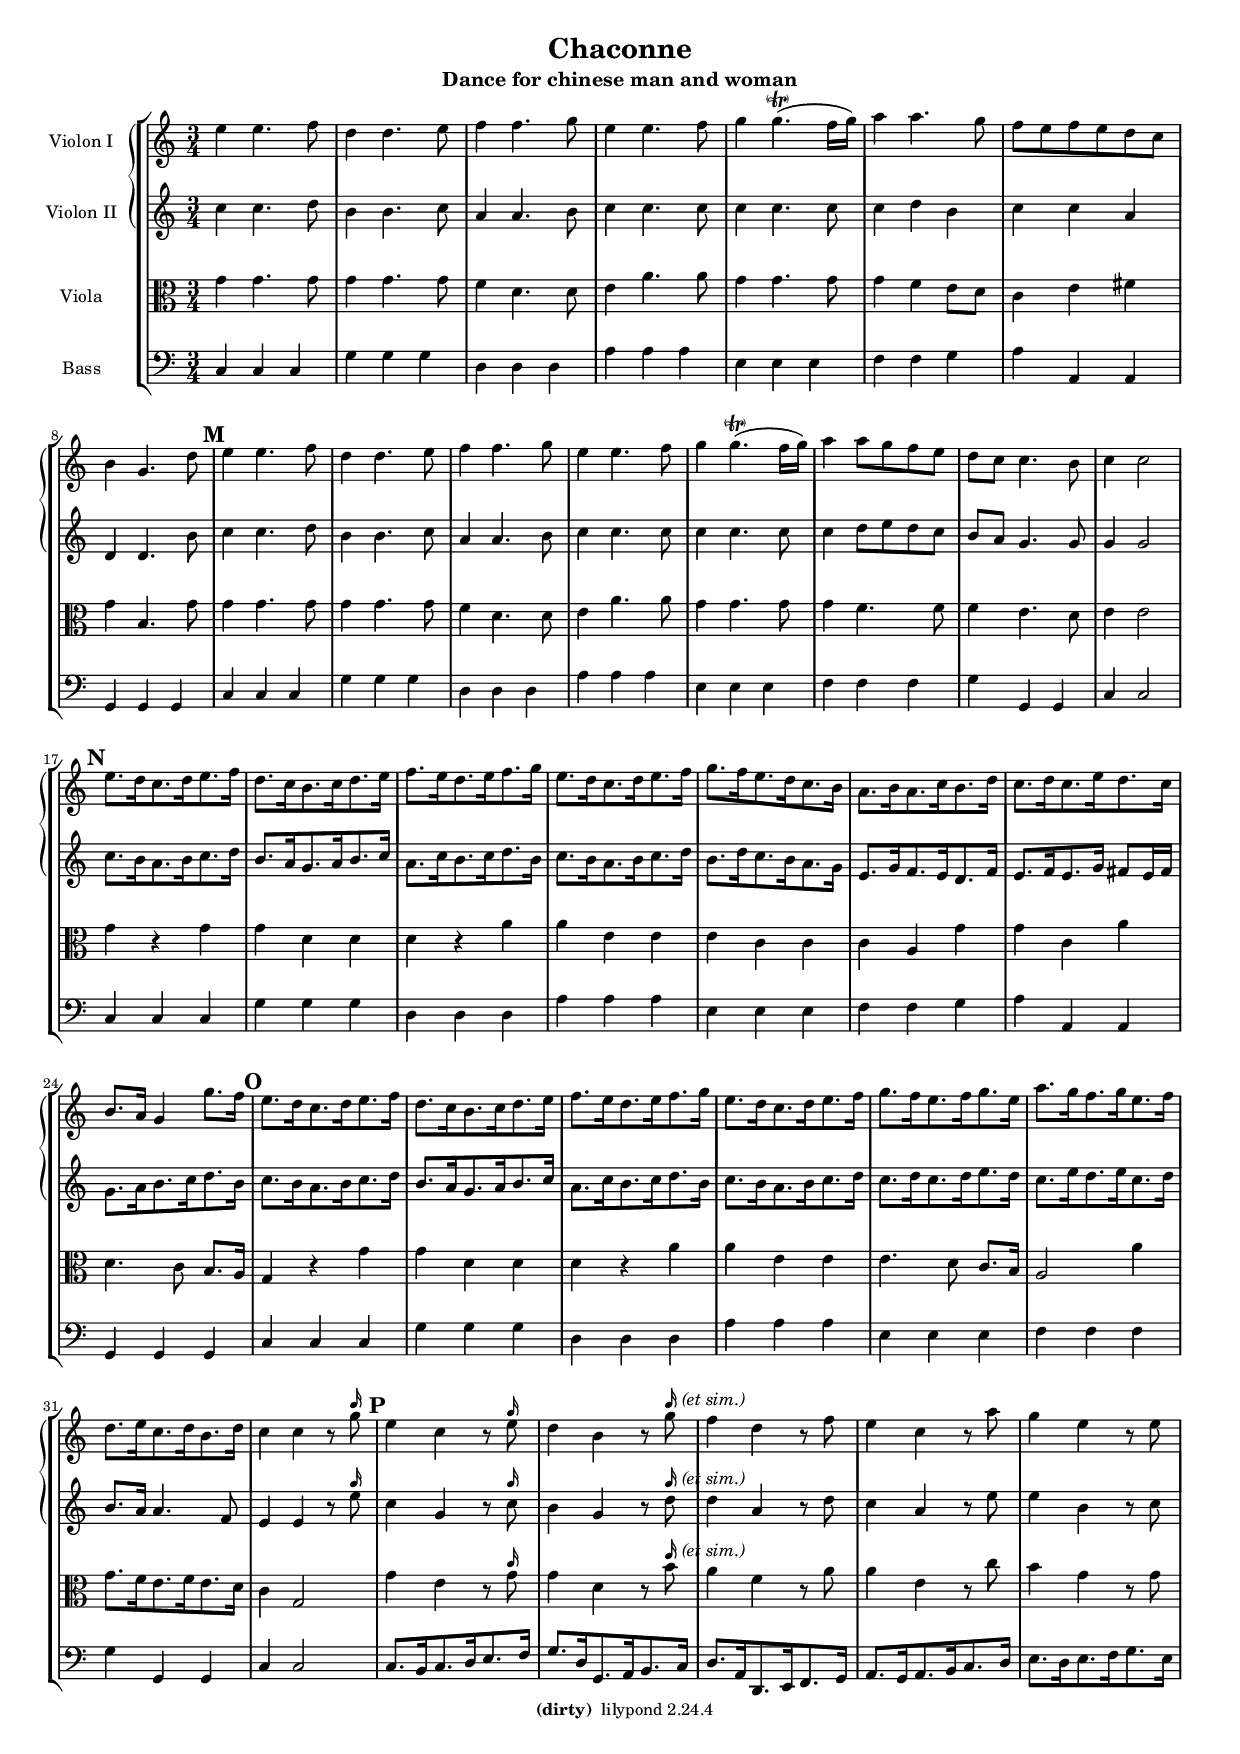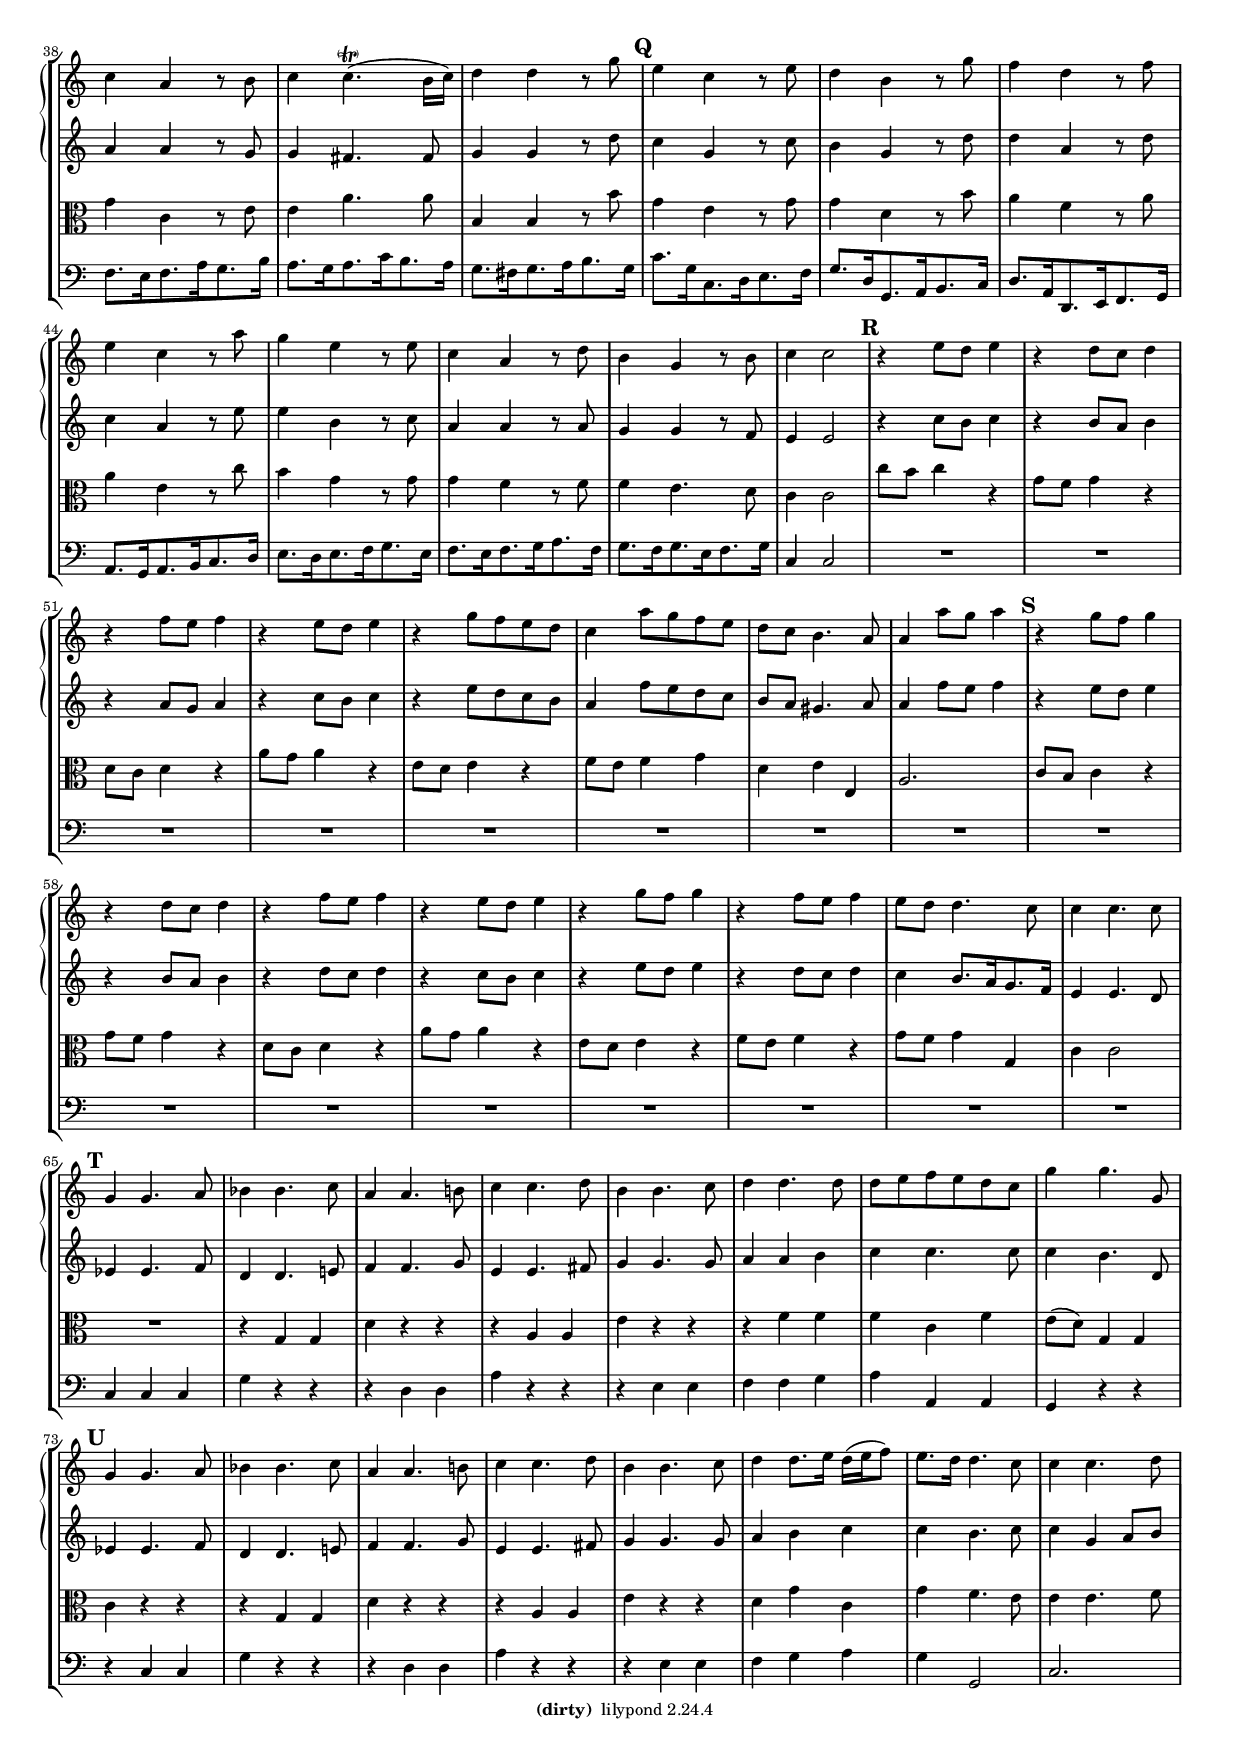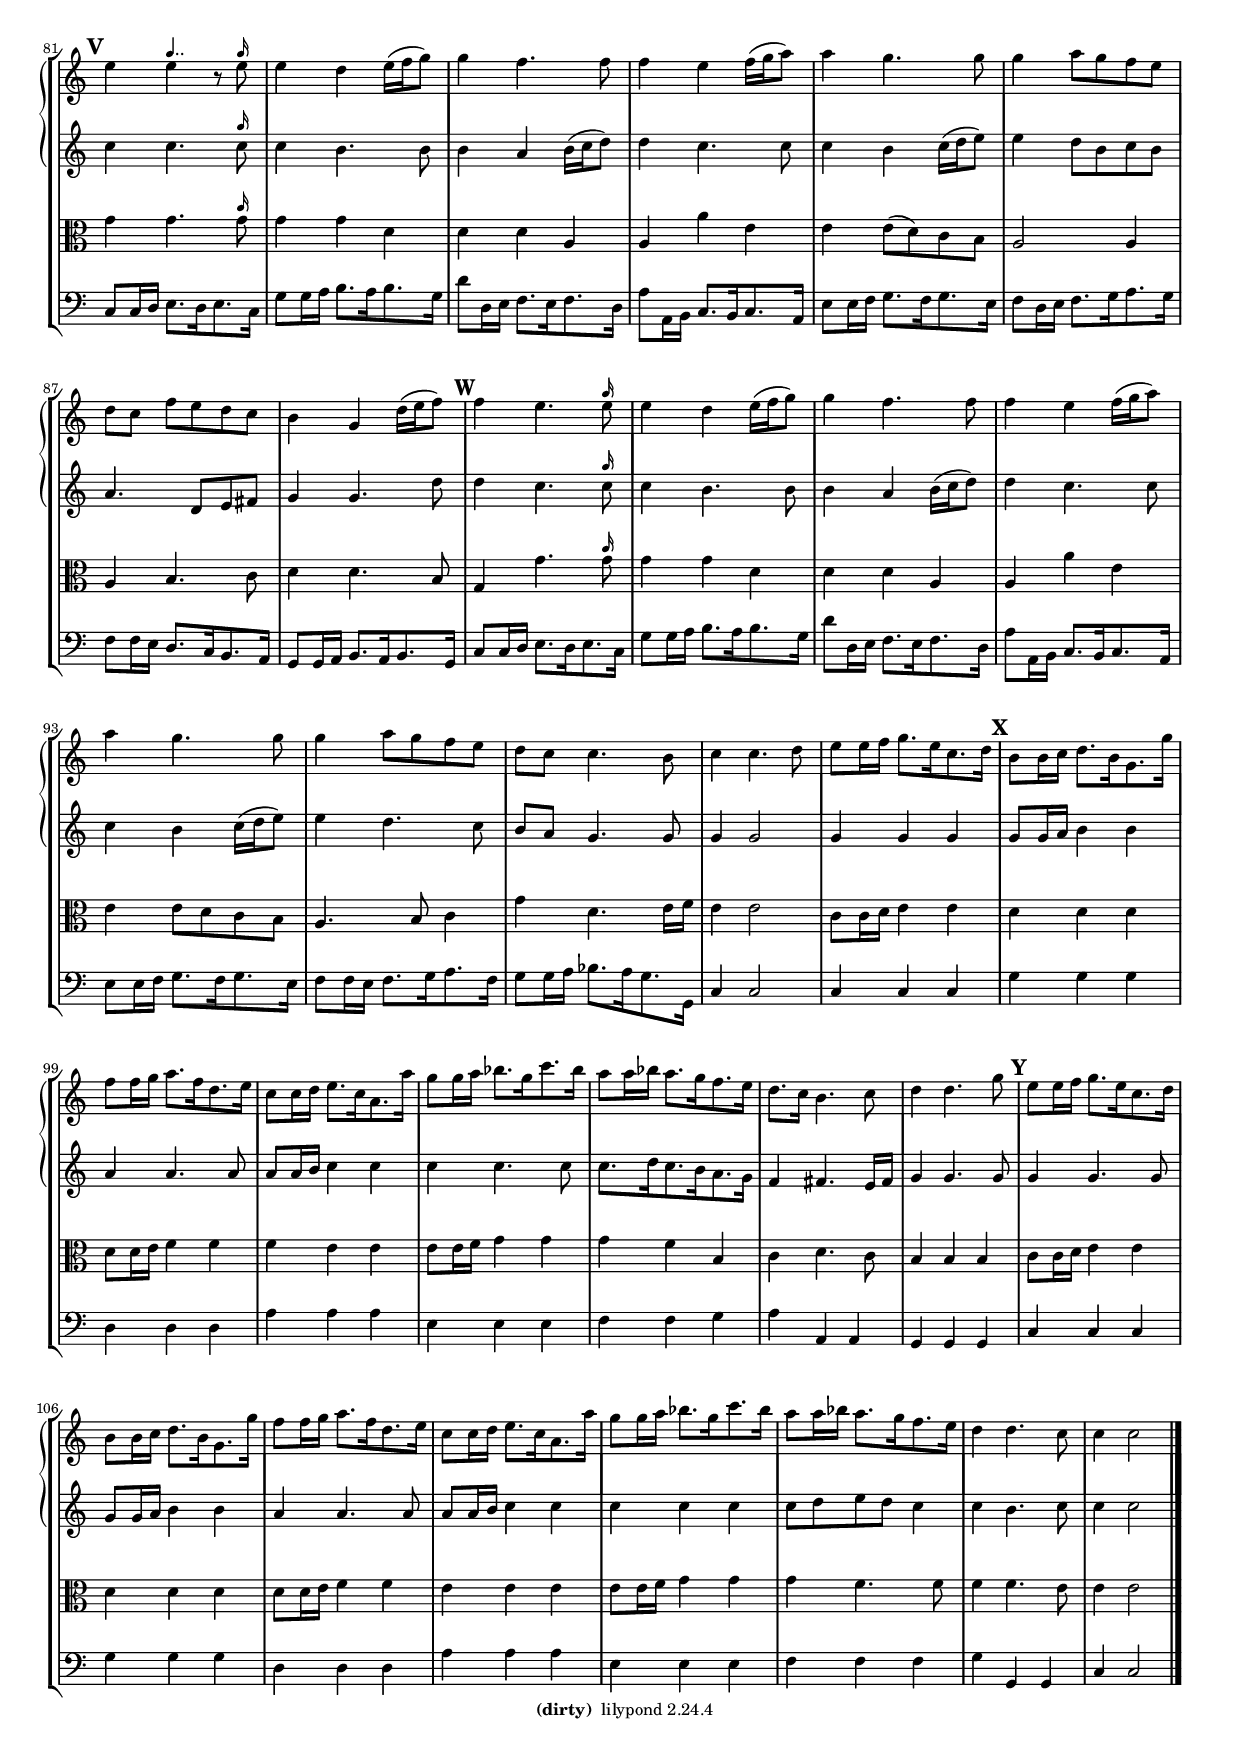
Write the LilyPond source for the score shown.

\version "2.18.2"

\include "../../tagline.ily"

breaks = {}

#(set-global-staff-size 15.3)

\paper {
  #(set-paper-size "a4")
  print-page-number = ##f
  between-system-padding = #0.1
  between-system-space = #0.1
  ragged-last-bottom = ##f
  ragged-bottom = ##f
  oddFooterMarkup = \gitTagline
  evenFooterMarkup = \gitTagline
}

\version "2.18.2"

\header {
  title = "Chaconne"
  subtitle = "Dance for chinese man and woman"
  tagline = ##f
}

global = {
  \key c \major
  \time 3/4
}

violinI = \relative c'' {
  \global
  e4 e4. f8
  d4 d4. e8
  f4 f4. g8
  e4 e4. f8
  g4 g4.-\parenthesize\trill( f16 g)
  a4 a4. g8
  f e f e d c
  
  b4 g4. d'8
  e4 e4. f8
  d4 d4. e8
  f4 f4. g8
  e4 e4. f8
  g4 g4.-\parenthesize\trill( f16 g)
  a4 a8 g f e
  d c c4. b8
  
  c4 c2
  e8.[ d16 c8. d16 e8. f16]
  d8.[ c16 b8. c16 d8. e16]
  f8.[ e16 d8. e16 f8. g16]
  e8.[ d16 c8. d16 e8. f16]
  g8.[ f16 e8. d16 c8. b16]
  
  
  a8.[ b16 a8. c16 b8. d16]
  c8.[ d16 c8. e16 d8. c16]
  b8. a16 g4 g'8. f16
  e8.[ d16 c8. d16 e8. f16]
  d8.[ c16 b8. c16 d8. e16]
  f8.[ e16 d8. e16 f8. g16]
  
  e8.[ d16 c8. d16 e8. f16]
  g8.[ f16 e8. f16 g8. e16]
  a8.[ g16 f8. g16 e8. f16]
  d8.[ e16 c8. d16 b8. d16]
  c4 c r8 g'^\markup { \fontsize #-3 \note #"16" #1 }
  e4 c r8 e8^\markup { \fontsize #-3 \note #"16" #1 }
  
  d4 b r8 g'^\markup { \fontsize #-3 \note #"16" #1 \italic "(et sim.)" }
  f4 d r8 f
  e4 c r8 a'
  g4 e r8 e
  c4 a r8 b
  c4 c4.-\parenthesize \trill( b16 c)
  
  
  d4 d r8 g
  e4 c r8 e
  d4 b r8 g'
  f4 d r8 f
  e4 c r8 a'
  g4 e r8 e
  
  c4 a r8 d
  b4 g r8 b
  c4 c2
  r4 e8 d e4
  r d8 c d4
  r f8 e f4
  r e8 d e4
  
  r g8 f e d
  c4 a'8 g f e 
  d c b4. a8
  a4 a'8 g a4
  r g8 f g4
  r d8 c d4
  r f8 e f4
  
  
  r e8 d e4
  r g8 f g4
  r f8 e f4
  e8 d d4. c8
  c4 c4. c8
  g4 g4. a8
  bes4 bes4. c8
  
  a4 a4. b!8
  c4 c4. d8
  b4 b4. c8
  d4 d4. d8
  d e f e d c
  g'4 g4. g,8
  g4 g4. a8
  bes4 bes4. c8
  
  a4 a4. b!8
  c4 c4. d8
  b4 b4. c8
  d4 d8. e16 d( e f8)
  e8. d16 d4. c8
  c4 c4. d8
  e4 e^\markup { \fontsize #-3 \note #"4.." #1 } r8 e^\markup { \fontsize #-3 \note #"16" #1 }
  
  
  e4 d e16( f g8)
  g4 f4. f8
  f4 e f16( g a8)
  a4 g4. g8
  g4 a8 g f e
  
  d[ c] f e d c
  b4 g d'16( e f8)
  f4 e4. e8^\markup { \fontsize #-3 \note #"16" #1 }
  e4 d e16( f g8)
  g4 f4. f8
  
  f4 e f16( g a8)
  a4 g4. g8
  g4 a8 g f e
  d c c4. b8
  c4 c4. d8
  
  
  e8 e16 f g8.[ e16 c8. d16]
  b8 b16 c d8.[ b16 g8. g'16]
  f8 f16 g a8.[ f16 d8. e16]
  c8 c16 d e8.[ c16 a8. a'16]
  g8 g16 a bes8.[ g16 c8. bes16]
  
  a8 a16 bes a8.[ g16 f8. e16]
  d8. c16 b4. c8
  d4 d4. g8
  e8 e16 f g8.[ e16 c8. d16]
  b8 b16 c d8.[ b16 g8. g'16]
  
  f8 f16 g a8.[ f16 d8. e16]
  c8 c16 d e8.[ c16 a8. a'16]
  g8 g16 a bes8.[ g16 c8. bes16]
  a8 a16 bes a8.[ g16 f8. e16]
  d4 d4. c8
  c4 c2 \bar "|."
}

violinII = \relative c'' {
  \global
  c4 c4. d8
  b4 b4. c8
  a4 a4. b8
  c4 c4. c8
  c4 c4. c8
  c4 d b
  c c a
  
  d,4 d4. b'8
  c4 c4. d8
  b4 b4. c8
  a4 a4. b8
  c4 c4. c8
  c4 c4. c8
  c4 d8 e d c
  b a g4. g8
  
  g4 g2
  c8.[ b16 a8. b16 c8. d16]
  b8.[ a16 g8. a16 b8. c16]
  a8.[ c16 b8. c16 d8. b16]
  c8.[ b16 a8. b16 c8. d16]
  b8.[ d16 c8. b16 a8. g16] \noBreak
  
  e8.[ g16 f8. e16 d8. f16] \noBreak
  e8.[ f16 e8. g16] fis8 e16 fis]
  g8.[ a16 b8. c16 d8. b16]
  c8.[ b16 a8. b16 c8. d16]
  b8.[ a16 g8. a16 b8. c16]
  a8.[ c16 b8. c16 d8. b16]
  
  c8.[ b16 a8. b16 c8. d16]
  c8.[ d16 c8. d16 e8. d16]
  c8.[ e16 d8. e16 c8. d16]
  b8. a16 a4.f8
  e4 e r8 e'^\markup { \fontsize #-3 \note #"16" #1 }
  c4 g r8 c^\markup { \fontsize #-3 \note #"16" #1 }
  
  b4 g r8 d'^\markup { \fontsize #-3 \note #"16" #1 \italic "(et sim.)" }
  d4 a r8 d
  c4 a r8 e'
  e4 b r8 c
  a4 a r8 g
  g4 fis4. fis8
  
  
  g4 g r8 d'
  c4 g r8 c
  b4 g r8 d'
  d4 a r8 d
  c4 a r8 e' 
  e4 b r8 c
  
  a4 a r8 a
  g4 g r8 f
  e4 e2
  r4 c'8 b c4
  r b8 a b4
  r a8 g a4
  r c8 b c4
  
  r e8 d c b
  a4 f'8 e d c
  b a gis4. a8
  a4 f'8 e f4
  r e8 d e4
  r b8 a b4
  r d8 c d4
  
  
  r c8 b c4
  r e8 d e4
  r d8 c d4
  c b8.[ a16 g8. f16]
  e4 e4. d8
  ees4 ees4. f8
  d4 d4. e!8
  
  f4 f4. g8
  e4 e4. fis8
  g4 g4. g8
  a4 a b
  c c4. c8
  c4 b4. d,8
  ees4 ees4. f8
  d4 d4. e!8
  
  f4 f4. g8
  e4 e4. fis8 
  g4 g4. g8
  a4 b c
  c b4. c8
  c4 g a8 b
  c4 c4. c8^\markup { \fontsize #-3 \note #"16" #1 }
  
  
  c4 b4. b8
  b4 a b16( c d8)
  d4 c4. c8
  c4 b c16( d e8)
  e4 d8 b c b
  
  a4. d,8 e fis
  g4 g4. d'8
  d4 c4. c8^\markup { \fontsize #-3 \note #"16" #1 }
  c4 b4. b8
  b4 a b16( c d8)
  
  d4 c4. c8 
  c4 b c16( d e8) 
  e4 d4. c8
  b a g4. g8
  g4 g2
  
  
  g4 g g
  g8 g16 a b4 b
  a a4. a8
  a a16 b c4 c
  c c4. c8
  
  c8.[ d16 c8. b16 a8. g16]
  f4 fis4. e16 fis
  g4 g4. g8
  g4 g4. g8
  g8 g16 a b4 b
  
  a4 a4. a8
  a a16 b c4 c
  c c c
  c8 d e d c4
  c b4. c8
  c4 c2 \bar "|."
}

viola = \relative c'' {
  \global
  g4 g4. g8
  g4 g4. g8
  f4 d4. d8
  e4 a4. a8
  g4 g4. g8
  g4 f e8 d
  c4 e fis
  
  g4 b,4. g'8
  g4 g4. g8
  g4 g4. g8
  f4 d4. d8
  e4 a4. a8
  g4 g4. g8
  g4 f4. f8
  f4 e4. d8
  
  e4 e2
  g4 r g
  g d d
  d r a'
  a e e
  e c c
  
  
  c4 a g'
  g c, a'
  d,4. c8 b8. a16
  g4 r g'
  g d d
  d r a'
  
  a e e
  e4. d8 c8. b16
  a2 a'4
  g8.[ f16 e8. f16 e8. d16]
  c4 g2
  g'4 e r8 g^\markup { \fontsize #-3 \note #"16" #1 }
  
  g4 d r8 b'^\markup { \fontsize #-3 \note #"16" #1 \italic "(et sim.)" }
  a4 f r8 a
  a4 e r8 c'
  b4 g r8 g
  g4 c, r8 e
  e4 a4. a8
  
  
  b,4 b r8 b'
  g4 e r8 g
  g4 d r8 b'
  a4 f r8 a
  a4 e r8 c'
  b4 g r8 g
  
  g4 f r8 f
  f4 e4. d8
  c4 c2
  c'8 b c4 r
  g8 f g4 r
  d8 c d4 r
  a'8 g a4 r
  
  e8 d e4 r
  f8 e f4 g
  d e e,
  a2.
  c8 b c4 r
  g'8 f g4 r
  d8 c d4 r
  
  
  a'8 g a4 r
  e8 d e4 r
  f8 e f4 r
  g8 f g4 g,
  c c2
  R2.
  r4 g g
  
  d'4 r r
  r a a
  e' r r
  r f f
  f c f
  e8( d) g,4 g
  c r r
  r g g
  
  d' r r
  r a a
  e' r r 
  d g c,
  g' f4. e8
  e4 e4. f8
  g4 g4. g8^\markup { \fontsize #-3 \note #"16" #1 }
  
  
  g4 g d
  d d a
  a a' e
  e e8( d) c b
  a2 a4
  
  a b4. c8
  d4 d4. b8
  g4 g'4. g8^\markup { \fontsize #-3 \note #"16" #1 }
  g4 g d
  d d a
  
  a a' e
  e e8 d c b
  a4. b8 c4
  g' d4. e16 f
  e4 e2
  
  
  c8 c16 d e4 e
  d d d
  d8 d16 e f4 f
  f e e
  e8 e16 f g4 g
  
  g f b,
  c d4. c8
  b4 b b
  c8 c16 d e4 e
  d d d
  
  d8 d16 e f4 f
  e e e
  e8 e16 f g4 g
  g f4. f8
  f4 f4. e8
  e4 e2 \bar "|."
}

bass = \relative c {
  \global
  c4 c c
  g' g g
  d d d
  a' a a
  e e e
  f f g
  a a, a
  
  g g g
  c c c
  g' g g
  d d d
  a' a a 
  e e e
  f f f
  g g, g
  
  c c2
  c4 c c
  g' g g
  d d d
  a' a a
  e e e
  
  
  f f g
  a a, a
  g g g
  c c c
  g' g g
  d d d
  
  a' a a
  e e e
  f f f
  g g , g
  c c2
  c8.[ b16 c8. d16 e8. f16]
  
  g8.[ d16 g,8. a16 b8. c16]
  d8.[ a16 d,8. e16 f8. g16]
  a8.[ g16 a8. b16 c8. d16]
  e8.[ d16 e8. f16 g8. e16]
  f8.[ e16 f8. a16 g8. b16]
  a8.[ g16 a8. c16 b8. a16]
  
  
  g8.[ fis16 g8. a16 b8. g16]
  c8.[ g16 c,8. d16 e8. f16]
  g8.[ d16 g,8. a16 b8. c16]
  d8.[ a16 d,8. e16 f8. g16]
  a8.[ g16 a8. b16 c8. d16]
  e8.[ d16 e8. f16 g8. e16]
  
  f8.[ e16 f8. g16 a8. f16]
  g8.[ f16 g8. e16 f8. g16]
  c,4 c2
  R2.*16
  c4 c c
  g' r r
  
  r d d
  a' r r
  r e e
  f f g
  a a, a
  g r r
  r c c
  g' r r
  
  r d d
  a' r r
  r e e
  f g a
  g g,2
  c2.
  c8 c16 d e8.[ d16 e8. c16]
  
  
  g'8 g16 a b8.[ a16 b8. g16]
  d'8 d,16 e f8.[ e16 f8. d16]
  a'8 a,16 b c8.[ b16 c8. a16]
  e'8 e16 f g8.[ f16 g8. e16]
  f8 d16 e f8.[ g16 a8. g16]
  
  f8 f16 e d8.[ c16 b8. a16]
  g8 g16 a b8.[ a16 b8. g16]
  c8 c16 d e8.[ d16 e8. c16]
  g'8 g16 a b8.[ a16 b8. g16]
  d'8 d,16 e f8.[ e16 f8. d16]
  
  a'8 a,16 b c8.[ b16 c8. a16]
  e'8 e16 f g8.[ f16 g8. e16]
  f8 f16 e f8.[ g16 a8. f16]
  g8 g16 a bes8.[ a16 g8. g,16]
  c4 c2
  
  
  c4 c c
  g' g g
  d d d
  a' a a
  e e e
  
  f f g
  a a, a
  g g g
  c c c
  g' g g
  
  d d d
  a' a a
  e e e
  f f f
  g g, g
  c c2 \bar "|."
}



lettres = {
  s2.*8 \mark #12
  s2.*8 \mark \default
  s2.*8 \mark \default
  s2.*8 \mark \default
  s2.*8 \mark \default
  s2.*8 \mark \default
  s2.*8 \mark \default
  s2.*8 \mark \default
  s2.*8 \mark \default
  s2.*8 \mark \default
  s2.*8 \mark \default
  s2.*9 \mark \default
  s2.*7 \mark \default
}

violinIPart = \new Staff \with {
  instrumentName = "Violon I"
} << \lettres \violinI >>

violinIIPart = \new Staff \with {
  instrumentName = "Violon II"
} \violinII

violaPart = \new Staff \with {
  instrumentName = "Viola"
} { \clef alto \viola }

bassPart = \new Staff \with {
  instrumentName = "Bass"
} << { \clef "bass" \bass } \breaks >>

\score {
  \new StaffGroup  
  <<
    \new GrandStaff <<
      \violinIPart
      \violinIIPart
    >>
    \violaPart
    \bassPart
  >>
  \layout { }
}

